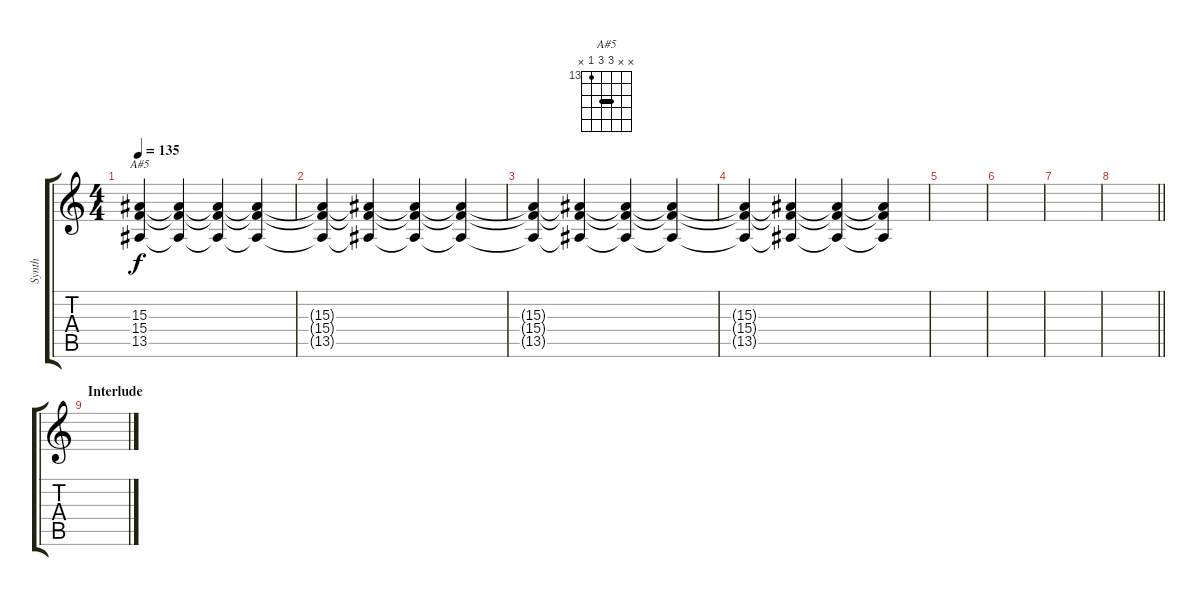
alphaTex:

\track ("Synth" "Synth") {instrument lead2sawtooth}
\staff {score tabs}
\tuning (E4 B3 G3 D3 A2 E2) {hide}
\chord ("A#5" x x 15 15 13 x) {firstfret 13 barre 15}
\ts (4 4)
\tempo 135
\clef g2
\ks c
(15.3 15.4 13.5).4{ch "A#5" dy f} (15.3{t} 15.4{t} 13.5{t}).4 (15.3{t} 15.4{t} 13.5{t}).4 (15.3{t} 15.4{t} 13.5{t}).4 |
(15.3{t} 15.4{t} 13.5{t}).4 (15.3{t} 15.4{t} 13.5{t}).4 (15.3{t} 15.4{t} 13.5{t}).4 (15.3{t} 15.4{t} 13.5{t}).4 |
(15.3{t} 15.4{t} 13.5{t}).4 (15.3{t} 15.4{t} 13.5{t}).4 (15.3{t} 15.4{t} 13.5{t}).4 (15.3{t} 15.4{t} 13.5{t}).4 |
(15.3{t} 15.4{t} 13.5{t}).4 (15.3{t} 15.4{t} 13.5{t}).4 (15.3{t} 15.4{t} 13.5{t}).4 (15.3{t} 15.4{t} 13.5{t}).4 |
|
|
|
\barLineRight lightlight
|
\section ("" "Interlude")
